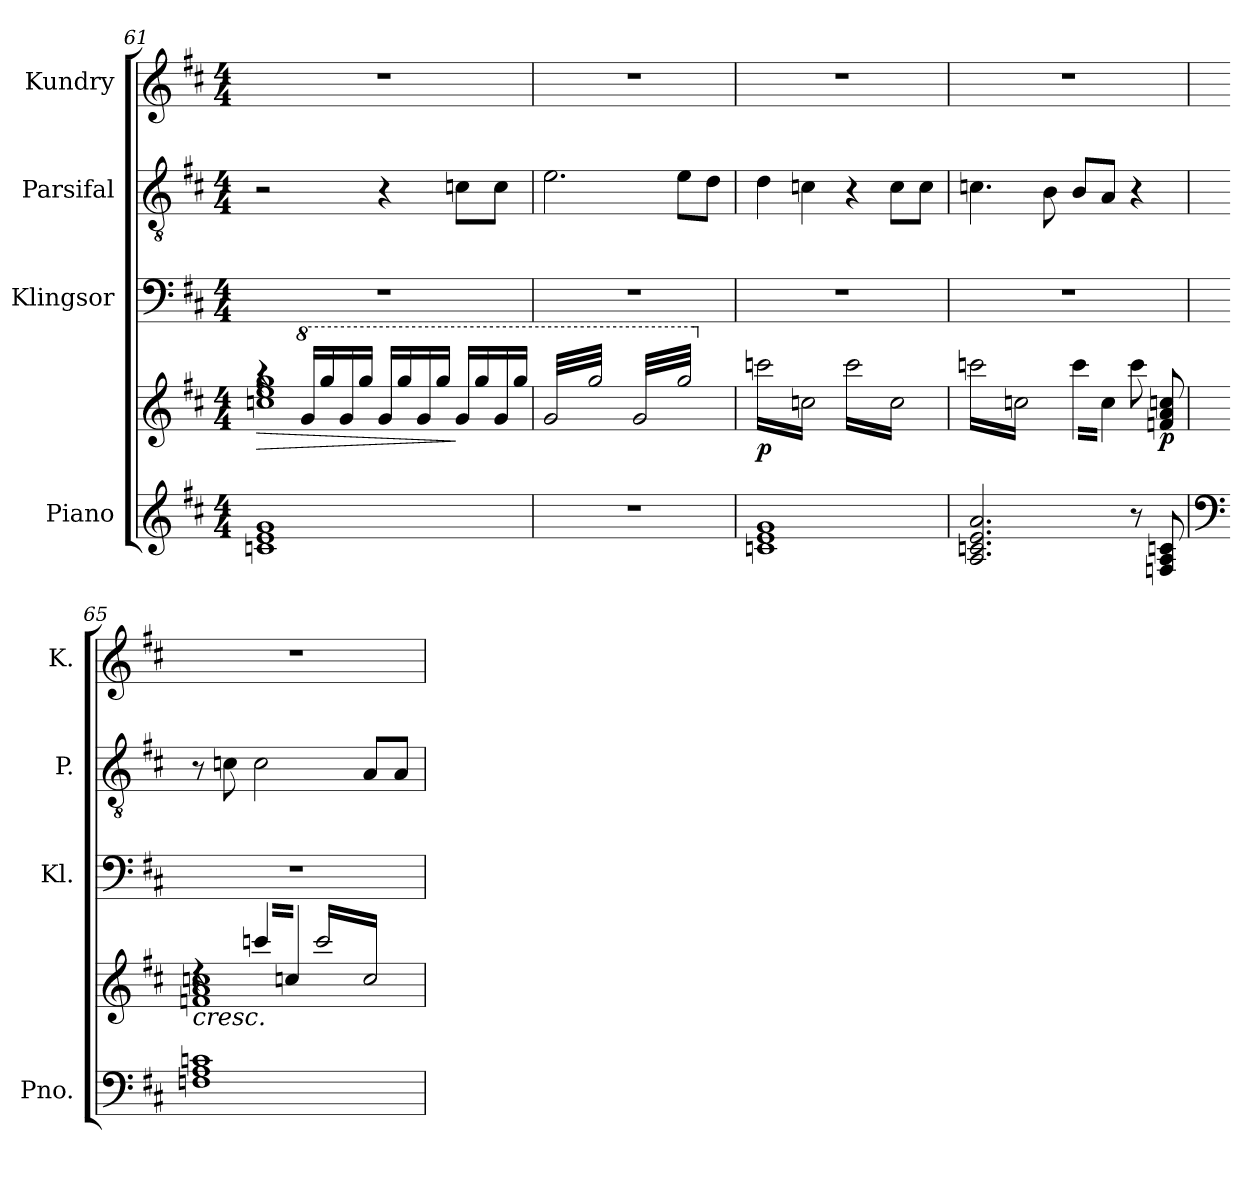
**kern	**kern	**dynam	**kern	**kern	**kern
*part4	*part4	*part4	*part3	*part2	*part1
*staff5	*staff4	*staff4/5	*staff3	*staff2	*staff1
*I"Piano	*	*	*I"Klingsor	*I"Parsifal	*I"Kundry
*I'Pno.	*	*	*I'Kl.	*I'P.	*I'K.
!!LO:LB:g=z
*clefG2	*clefG2	*	*clefF4	*clefGv2	*clefG2
*k[f#c#]	*k[f#c#]	*	*k[f#c#]	*k[f#c#]	*k[f#c#]
*M4/4	*M4/4	*	*M4/4	*M4/4	*M4/4
=61	=61	=61	=61	=61	=61
!	!	!LO:HP:b	!	!	!
*	*^	*	*	*	*
1cn 1e 1g	4raa	1ccn 1ee 1gg	>	1r	2r	1r
*	*8va	*	*	*	*	*
.	16gg/LL	.	.	.	.	.
.	16ggg/	.	.	.	.	.
.	16gg/	.	.	.	.	.
.	16ggg/JJ	.	.	.	.	.
.	16gg/LL	.	.	.	4r	.
.	16ggg/	.	.	.	.	.
.	16gg/	.	.	.	.	.
.	16ggg/JJ	.	.	.	.	.
.	16gg/LL	.	]	.	8cn\L	.
.	16ggg/	.	.	.	.	.
.	16gg/	.	.	.	8c\J	.
.	16ggg/JJ	.	.	.	.	.
*	*v	*v	*	*	*	*
=62	=62	=62	=62	=62	=62
*	*tremolo	*	*	*	*
1r	32gg/LLL	.	1r	2.e\	1r
.	32ggg\	.	.	.	.
.	32gg/	.	.	.	.
.	32ggg\	.	.	.	.
.	32gg/	.	.	.	.
.	32ggg\	.	.	.	.
.	32gg/	.	.	.	.
.	32ggg\	.	.	.	.
.	32gg/	.	.	.	.
.	32ggg\	.	.	.	.
.	32gg/	.	.	.	.
.	32ggg\	.	.	.	.
.	32gg/	.	.	.	.
.	32ggg\	.	.	.	.
.	32gg/	.	.	.	.
.	32ggg\JJJ	.	.	.	.
.	32gg/LLL	.	.	.	.
.	32ggg\	.	.	.	.
.	32gg/	.	.	.	.
.	32ggg\	.	.	.	.
.	32gg/	.	.	.	.
.	32ggg\	.	.	.	.
.	32gg/	.	.	.	.
.	32ggg\	.	.	.	.
.	32gg/	.	.	8e\L	.
.	32ggg\	.	.	.	.
.	32gg/	.	.	.	.
.	32ggg\	.	.	.	.
.	32gg/	.	.	8d\J	.
.	32ggg\	.	.	.	.
.	32gg/	.	.	.	.
.	32ggg\JJJ	.	.	.	.
=63	=63	=63	=63	=63	=63
*	*X8va	*	*	*	*
!	!	!LO:DY:b	!	!	!
1cn 1e 1g	16cccn\LL	p	1r	4d\	1r
.	.	.	.	.	.
.	16ccn\	.	.	.	.
.	.	.	.	.	.
.	16cccn\	.	.	.	.
.	.	.	.	.	.
.	16ccn\	.	.	.	.
.	.	.	.	.	.
.	16cccn\	.	.	4cn\	.
.	16ccn\	.	.	.	.
.	16cccn\	.	.	.	.
.	16ccn\JJ	.	.	.	.
.	16ccc\LL	.	.	4r	.
.	16cc\	.	.	.	.
.	16ccc\	.	.	.	.
.	16cc\	.	.	.	.
.	16ccc\	.	.	8c\L	.
.	16cc\	.	.	.	.
.	16ccc\	.	.	8c\J	.
.	16cc\JJ	.	.	.	.
=64	=64	=64	=64	=64	=64
2.A/ 2.cn/ 2.e/ 2.a/	16cccn\LL	.	1r	4.cn\	1r
.	16ccn\	.	.	.	.
.	16cccn\	.	.	.	.
.	16ccn\	.	.	.	.
.	16cccn\	.	.	.	.
.	16ccn\	.	.	.	.
.	16cccn\	.	.	8B\	.
.	16ccn\JJ	.	.	.	.
.	16ccc\LL	.	.	8B/L	.
.	16cc\	.	.	.	.
.	16ccc\	.	.	8A/J	.
.	16cc\JJ	.	.	.	.
*	*Xtremolo	*	*	*	*
8r	8ccc\	.	.	4r	.
.	.	.	.	.	.
!	!	!LO:DY:b	!	!	!
8Fn/ 8A/ 8cn/	8fn/ 8a/ 8ccn/	p	.	.	.
!!LO:PB:g=z
=65	=65	=65	=65	=65	=65
*clefF4	*	*	*	*	*
*	*^	*	*	*	*
!	!LO:TX:b:i:t=cresc.	!	!	!	!	!
1Fn 1A 1cn	4rdd	1fn 1a 1ccn	.	1r	8r	1r
.	.	.	.	.	8cn\	.
*	*tremolo	*	*	*	*	*
.	16cccn/LL	.	.	.	2c\	.
.	16ccn/	.	.	.	.	.
.	16cccn/	.	.	.	.	.
.	16ccn/JJ	.	.	.	.	.
.	16ccc/LL	.	.	.	.	.
.	16cc/	.	.	.	.	.
.	16ccc/	.	.	.	.	.
.	16cc/	.	.	.	.	.
.	16ccc/	.	.	.	8A/L	.
.	16cc/	.	.	.	.	.
.	16ccc/	.	.	.	8A/J	.
.	16cc/JJ	.	.	.	.	.
*	*Xtremolo	*	*	*	*	*
.	.	.	.	.	.	.
.	.	.	.	.	.	.
.	.	.	.	.	.	.
.	.	.	.	.	.	.
*	*v	*v	*	*	*	*
=	=	=	=	=	=
*-	*-	*-	*-	*-	*-
